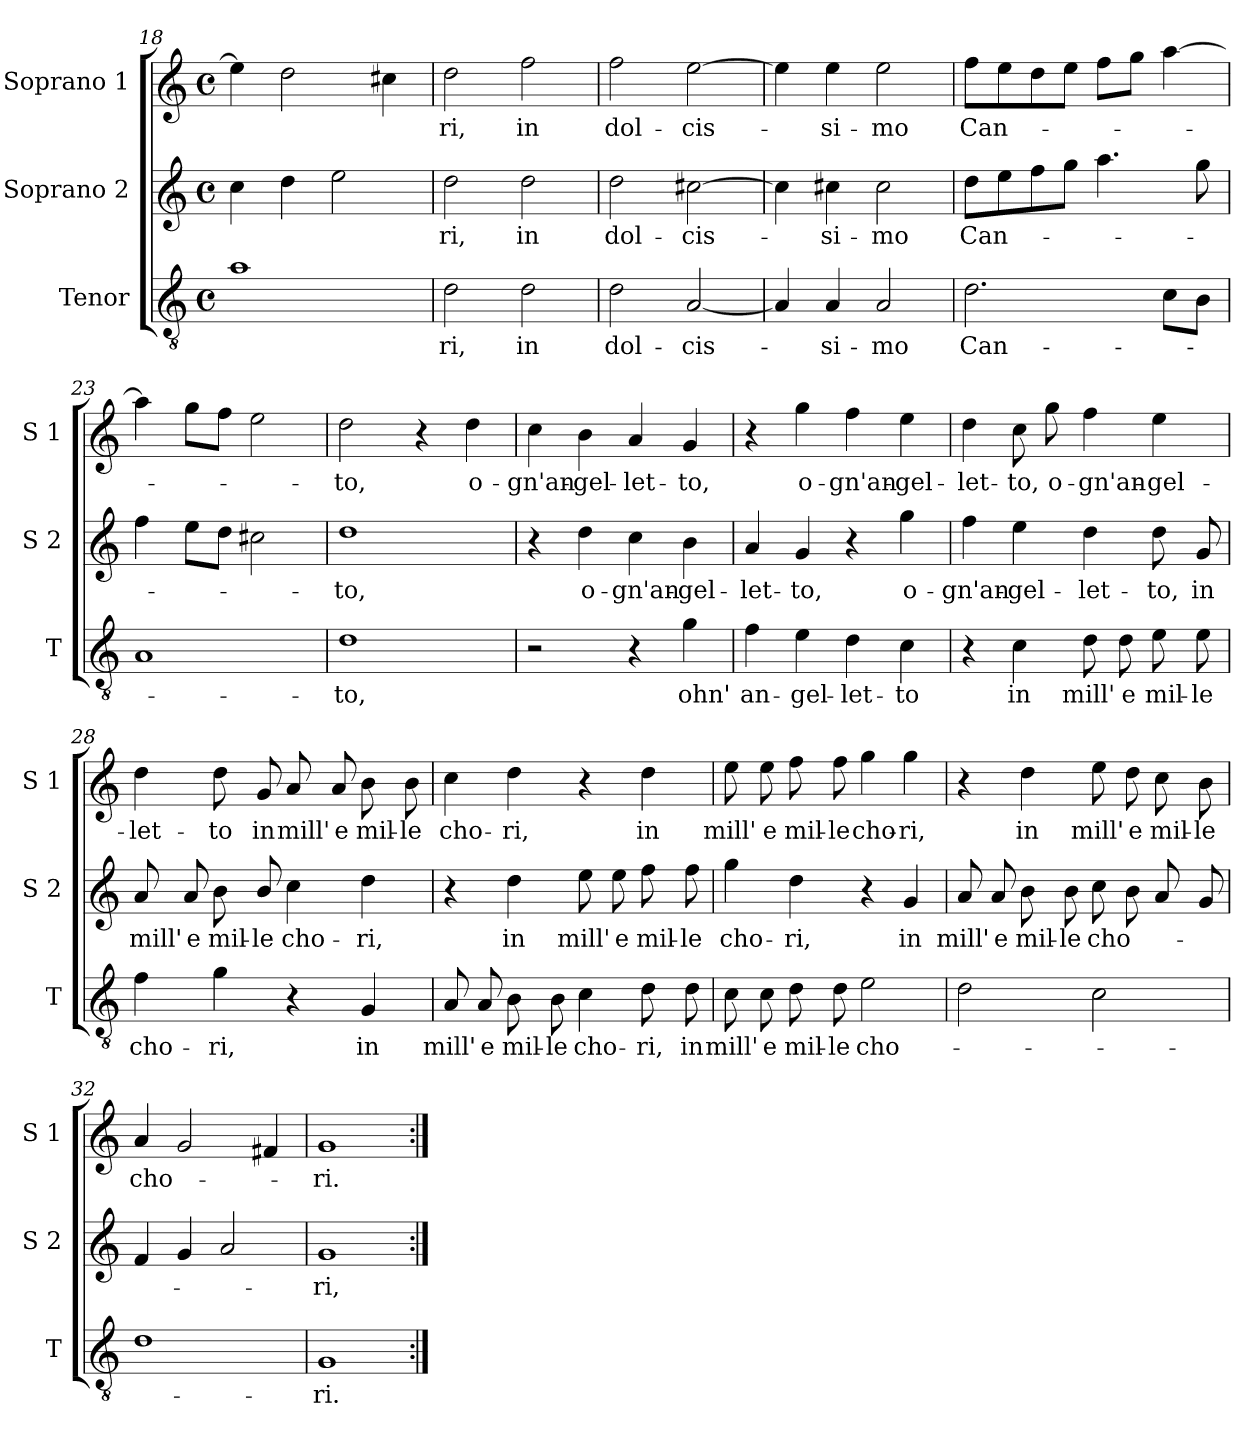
**kern	**text	**kern	**text	**kern	**text
*part3	*part3	*part2	*part2	*part1	*part1
*staff3	*staff3	*staff2	*staff2	*staff1	*staff1
*I"Tenor	*	*I"Soprano 2	*	*I"Soprano 1	*
*I'T	*	*I'S 2	*	*I'S 1	*
!!LO:LB:g=z
*clefGv2	*	*clefG2	*	*clefG2	*
*k[]	*	*k[]	*	*k[]	*
*C:	*	*C:	*	*C:	*
*M4/4	*	*M4/4	*	*M4/4	*
*met(c)	*	*met(c)	*	*met(c)	*
=18	=18	=18	=18	=18	=18
1a	.	4cc\	.	4ee\]	.
.	.	4dd\	.	2dd\	.
.	.	2ee\	.	.	.
.	.	.	.	4cc#X\	.
=19	=19	=19	=19	=19	=19
!	!LO:LY:b	!	!LO:LY:b	!	!LO:LY:b
2d\	-ri,	2dd\	-ri,	2dd\	-ri,
!	!LO:LY:b	!	!LO:LY:b	!	!LO:LY:b
2d\	in	2dd\	in	2ff\	in
=20	=20	=20	=20	=20	=20
!	!LO:LY:b	!	!LO:LY:b	!	!LO:LY:b
2d\	dol-	2dd\	dol-	2ff\	dol-
!	!LO:LY:b	!	!LO:LY:b	!	!LO:LY:b
[2A/	-cis-	[2cc#X\	-cis-	[2ee\	-cis-
=21	=21	=21	=21	=21	=21
4A/]	.	4cc#\]	.	4ee\]	.
!	!LO:LY:b	!	!LO:LY:b	!	!LO:LY:b
4A/	-si-	4cc#X\	-si-	4ee\	-si-
!	!LO:LY:b	!	!LO:LY:b	!	!LO:LY:b
2A/	-mo	2cc#\	-mo	2ee\	-mo
!!LO:LB:g=z
=22	=22	=22	=22	=22	=22
!	!LO:LY:b	!	!LO:LY:b	!	!LO:LY:b
2.d\	Can-	8dd\L	Can-	8ff\L	Can-
.	.	8ee\	.	8ee\	.
.	.	8ff\	.	8dd\	.
.	.	8gg\J	.	8ee\J	.
.	.	4.aa\	.	8ff\L	.
.	.	.	.	8gg\J	.
8c\L	.	.	.	[4aa\	.
8B\J	.	8gg\	.	.	.
=23	=23	=23	=23	=23	=23
1A	.	4ff\	.	4aa\]	.
.	.	8ee\L	.	8gg\L	.
.	.	8dd\J	.	8ff\J	.
.	.	2cc#X\	.	2ee\	.
=24	=24	=24	=24	=24	=24
!	!LO:LY:b	!	!LO:LY:b	!	!LO:LY:b
1d	-to,	1dd	-to,	2dd\	-to,
.	.	.	.	4r	.
!	!	!	!	!	!LO:LY:b
.	.	.	.	4dd\	o-
=25	=25	=25	=25	=25	=25
!	!	!	!	!	!LO:LY:b
2r	.	4r	.	4cc\	-gn'an-
!	!	!	!LO:LY:b	!	!LO:LY:b
.	.	4dd\	o-	4b\	-gel-
!	!	!	!LO:LY:b	!	!LO:LY:b
4r	.	4cc\	-gn'an-	4a/	-let-
!	!LO:LY:b	!	!LO:LY:b	!	!LO:LY:b
4g\	ohn'	4b\	-gel-	4g/	-to,
!!LO:PB:g=z
=26	=26	=26	=26	=26	=26
!	!LO:LY:b	!	!LO:LY:b	!	!
4f\	an-	4a/	-let-	4r	.
!	!LO:LY:b	!	!LO:LY:b	!	!LO:LY:b
4e\	-gel-	4g/	-to,	4gg\	o-
!	!LO:LY:b	!	!	!	!LO:LY:b
4d\	-let-	4r	.	4ff\	-gn'an-
!	!LO:LY:b	!	!LO:LY:b	!	!LO:LY:b
4c\	-to	4gg\	o-	4ee\	-gel-
=27	=27	=27	=27	=27	=27
!	!	!	!LO:LY:b	!	!LO:LY:b
4r	.	4ff\	-gn'an-	4dd\	-let-
!	!LO:LY:b	!	!LO:LY:b	!	!LO:LY:b
4c\	in	4ee\	-gel-	8cc\	-to,
!	!	!	!	!	!LO:LY:b
.	.	.	.	8gg\	o-
!	!LO:LY:b	!	!LO:LY:b	!	!LO:LY:b
8d\	mill'	4dd\	-let-	4ff\	-gn'an-
!	!LO:LY:b	!	!	!	!
8d\	e	.	.	.	.
!	!LO:LY:b	!	!LO:LY:b	!	!LO:LY:b
8e\	mil-	8dd\	-to,	4ee\	-gel-
!	!LO:LY:b	!	!LO:LY:b	!	!
8e\	-le	8g/	in	.	.
=28	=28	=28	=28	=28	=28
!	!LO:LY:b	!	!LO:LY:b	!	!LO:LY:b
4f\	cho-	8a/	mill'	4dd\	-let-
!	!	!	!LO:LY:b	!	!
.	.	8a/	e	.	.
!	!LO:LY:b	!	!LO:LY:b	!	!LO:LY:b
4g\	-ri,	8b\	mil-	8dd\	-to
!	!	!	!LO:LY:b	!	!LO:LY:b
.	.	8b/	-le	8g/	in
!	!	!	!LO:LY:b	!	!LO:LY:b
4r	.	4cc\	cho-	8a/	mill'
!	!	!	!	!	!LO:LY:b
.	.	.	.	8a/	e
!	!LO:LY:b	!	!LO:LY:b	!	!LO:LY:b
4G/	in	4dd\	-ri,	8b\	mil-
!	!	!	!	!	!LO:LY:b
.	.	.	.	8b\	-le
=29	=29	=29	=29	=29	=29
!	!LO:LY:b	!	!	!	!LO:LY:b
8A/	mill'	4r	.	4cc\	cho-
!	!LO:LY:b	!	!	!	!
8A/	e	.	.	.	.
!	!LO:LY:b	!	!LO:LY:b	!	!LO:LY:b
8B\	mil-	4dd\	in	4dd\	-ri,
!	!LO:LY:b	!	!	!	!
8B\	-le	.	.	.	.
!	!LO:LY:b	!	!LO:LY:b	!	!
4c\	cho-	8ee\	mill'	4r	.
!	!	!	!LO:LY:b	!	!
.	.	8ee\	e	.	.
!	!LO:LY:b	!	!LO:LY:b	!	!LO:LY:b
8d\	-ri,	8ff\	mil-	4dd\	in
!	!LO:LY:b	!	!LO:LY:b	!	!
8d\	in	8ff\	-le	.	.
!!LO:LB:g=z
=30	=30	=30	=30	=30	=30
!	!LO:LY:b	!	!LO:LY:b	!	!LO:LY:b
8c\	mill'	4gg\	cho-	8ee\	mill'
!	!LO:LY:b	!	!	!	!LO:LY:b
8c\	e	.	.	8ee\	e
!	!LO:LY:b	!	!LO:LY:b	!	!LO:LY:b
8d\	mil-	4dd\	-ri,	8ff\	mil-
!	!LO:LY:b	!	!	!	!LO:LY:b
8d\	-le	.	.	8ff\	-le
!	!LO:LY:b	!	!	!	!LO:LY:b
2e\	cho-	4r	.	4gg\	cho-
!	!	!	!LO:LY:b	!	!LO:LY:b
.	.	4g/	in	4gg\	-ri,
=31	=31	=31	=31	=31	=31
!	!	!	!LO:LY:b	!	!
2d\	.	8a/	mill'	4r	.
!	!	!	!LO:LY:b	!	!
.	.	8a/	e	.	.
!	!	!	!LO:LY:b	!	!LO:LY:b
.	.	8b\	mil-	4dd\	in
!	!	!	!LO:LY:b	!	!
.	.	8b\	-le	.	.
!	!	!	!LO:LY:b	!	!LO:LY:b
2c\	.	8cc\	cho-	8ee\	mill'
!	!	!	!	!	!LO:LY:b
.	.	8b\	.	8dd\	e
!	!	!	!	!	!LO:LY:b
.	.	8a/	.	8cc\	mil-
!	!	!	!	!	!LO:LY:b
.	.	8g/	.	8b\	-le
=32	=32	=32	=32	=32	=32
!	!	!	!	!	!LO:LY:b
1d	.	4f/	.	4a/	cho-
.	.	4g/	.	2g/	.
.	.	2a/	.	.	.
.	.	.	.	4f#X/	.
=33	=33	=33	=33	=33	=33
!	!LO:LY:b	!	!LO:LY:b	!	!LO:LY:b
1G	-ri.	1g	-ri,	1g	-ri.
=:|!	=:|!	=:|!	=:|!	=:|!	=:|!
*-	*-	*-	*-	*-	*-
